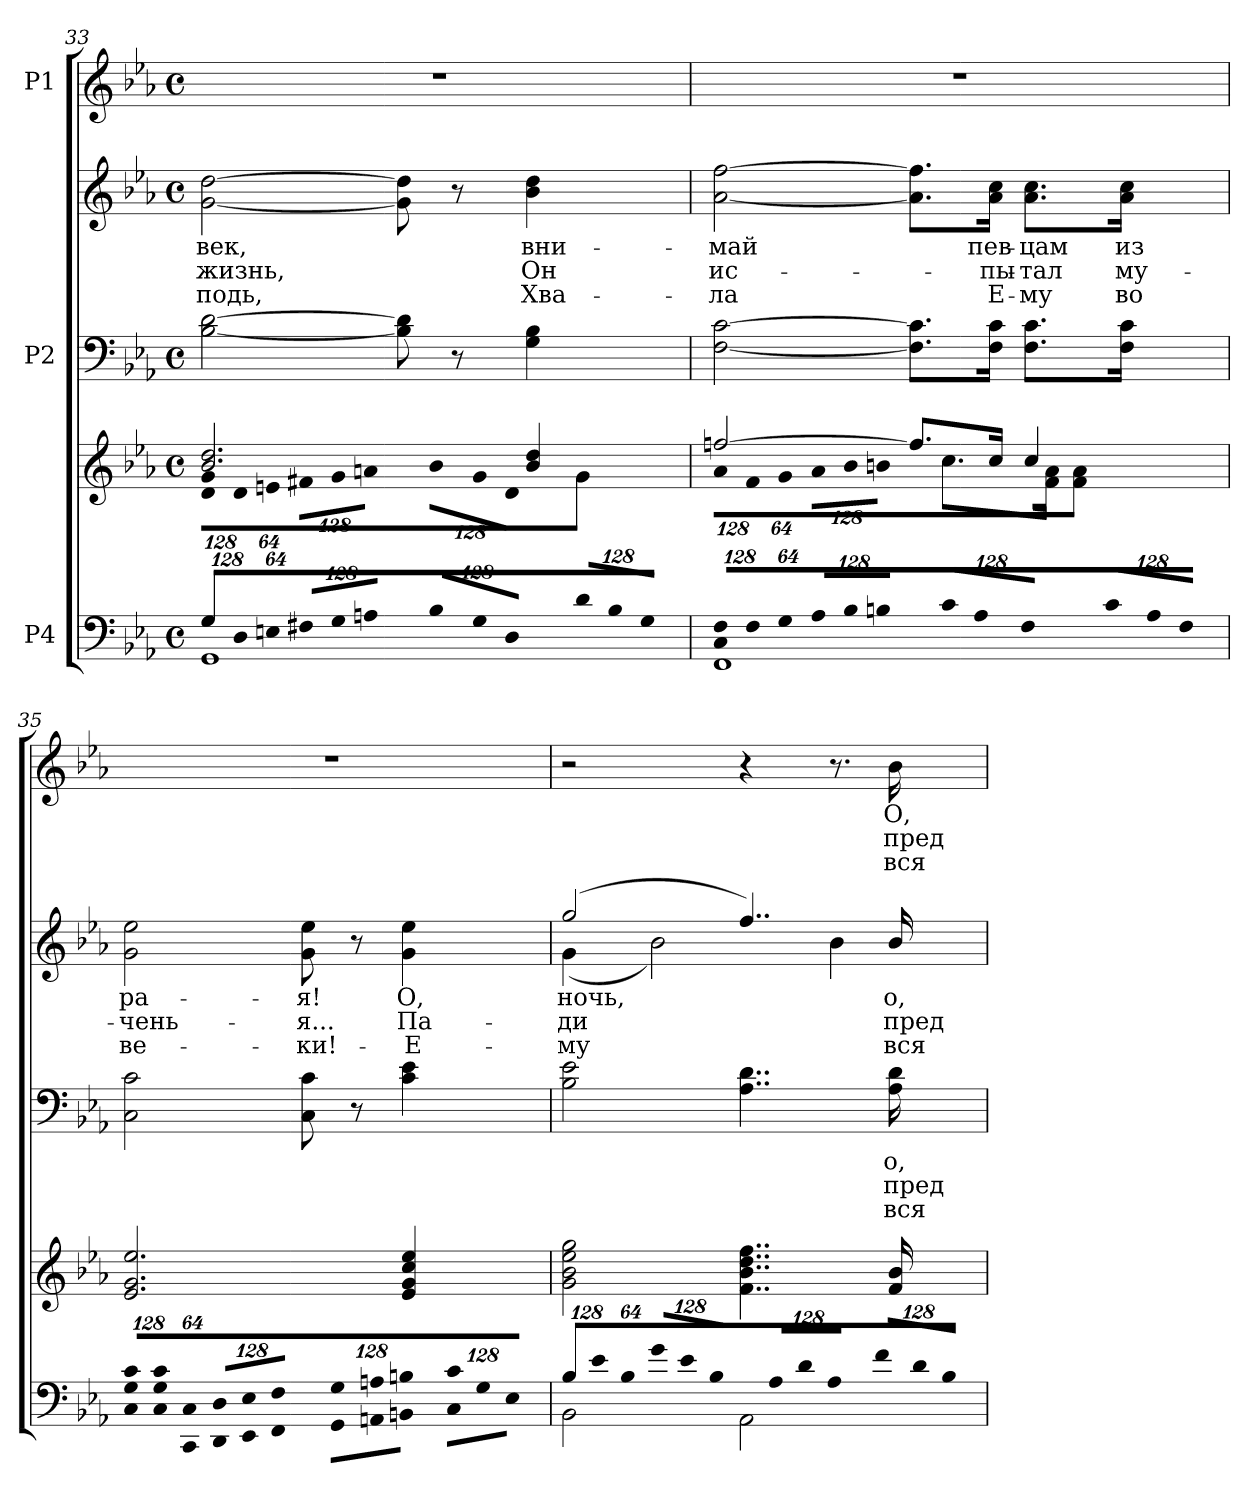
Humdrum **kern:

**kern	**kern	**kern	**text	**text	**text	**kern	**text	**text	**text	**kern	**text	**text	**text
*part3	*part3	*part2	*part2	*part2	*part2	*part2	*part2	*part2	*part2	*part1	*part1	*part1	*part1
*staff5	*staff4	*staff3	*staff3	*staff3	*staff3	*staff2	*staff2	*staff2	*staff2	*staff1	*staff1	*staff1	*staff1
*I"P4	*	*I"P2	*	*	*	*	*	*	*	*I"P1	*	*	*
*clefF4	*clefG2	*clefF4	*	*	*	*clefG2	*	*	*	*clefG2	*	*	*
*k[b-e-a-]	*k[b-e-a-]	*k[b-e-a-]	*	*	*	*k[b-e-a-]	*	*	*	*k[b-e-a-]	*	*	*
*E-:	*E-:	*E-:	*	*	*	*E-:	*	*	*	*E-:	*	*	*
*M4/4	*M4/4	*M4/4	*	*	*	*M4/4	*	*	*	*M4/4	*	*	*
*met(c)	*met(c)	*met(c)	*	*	*	*met(c)	*	*	*	*met(c)	*	*	*
*Xbrackettup	*	*	*	*	*	*	*	*	*	*	*	*	*
=33	=33	=33	=33	=33	=33	=33	=33	=33	=33	=33	=33	=33	=33
!LO:N:vis=8	!	!	!	!	!	!	!	!	!	!	!	!	!
*^	*^	*	*	*	*	*	*	*	*	*	*	*	*
*	*	*	*Xbrackettup	*	*	*	*	*	*	*	*	*	*	*	*
!	!	!	!LO:N:vis=8	!	!	!	!	!	!	!	!	!	!	!	!
!	!	!	!	!	!	!	!	!	!LO:LY:b:color=#000000	!LO:LY:b:color=#000000	!LO:LY:b:color=#000000	!	!	!	!
1024%85Gi/L	1GGi	2.b-i/ 2.ddi	1024%85di\ 1024%85giL	[<2B-i\ [>2di	.	.	.	[<2gi\ [>2ddi	-век,	жизнь,	-подь,	1r	.	.	.
!LO:N:vis=8	!	!	!LO:N:vis=8	!	!	!	!	!	!	!	!	!	!	!	!
1024%85Di/	.	.	1024%85di\	.	.	.	.	.	.	.	.	.	.	.	.
!LO:N:vis=8	!	!	!LO:N:vis=8	!	!	!	!	!	!	!	!	!	!	!	!
512%43Eni/J	.	.	512%43eni\J	.	.	.	.	.	.	.	.	.	.	.	.
!LO:N:vis=8	!	!	!LO:N:vis=8	!	!	!	!	!	!	!	!	!	!	!	!
1024%85F#Xi/L	.	.	1024%85f#Xi\L	.	.	.	.	.	.	.	.	.	.	.	.
!LO:N:vis=8	!	!	!LO:N:vis=8	!	!	!	!	!	!	!	!	!	!	!	!
1024%85Gi/	.	.	1024%85gi\	.	.	.	.	.	.	.	.	.	.	.	.
!LO:N:vis=8	!	!	!LO:N:vis=8	!	!	!	!	!	!	!	!	!	!	!	!
512%43Ani/J	.	.	512%43ani\J	.	.	.	.	.	.	.	.	.	.	.	.
!LO:N:vis=8	!	!	!LO:N:vis=8	!	!	!	!	!	!	!	!	!	!	!	!
1024%85B-i/L	.	.	1024%85b-i\L	8B-i\] 8di]	.	.	.	8gi\] 8ddi]	.	.	.	.	.	.	.
!LO:N:vis=8	!	!	!LO:N:vis=8	!	!	!	!	!	!	!	!	!	!	!	!
1024%85Gi/	.	.	1024%85gi\	.	.	.	.	.	.	.	.	.	.	.	.
.	.	.	.	8r	.	.	.	8r	.	.	.	.	.	.	.
!LO:N:vis=8	!	!	!LO:N:vis=8	!	!	!	!	!	!	!	!	!	!	!	!
512%43Di/J	.	.	512%43di\J	.	.	.	.	.	.	.	.	.	.	.	.
!LO:N:vis=8	!	!	!	!	!	!	!	!	!	!	!	!	!	!	!
!	!	!	!	!	!	!	!	!	!LO:LY:b:color=#000000	!LO:LY:b:color=#000000	!LO:LY:b:color=#000000	!	!	!	!
1024%85di/L	.	4b-i/ 4ddi	4gi\	4Gi\ 4B-i	.	.	.	4b-i\ 4ddi	вни-	Он	Хва-	.	.	.	.
!LO:N:vis=8	!	!	!	!	!	!	!	!	!	!	!	!	!	!	!
1024%85B-i/	.	.	.	.	.	.	.	.	.	.	.	.	.	.	.
!LO:N:vis=8	!	!	!	!	!	!	!	!	!	!	!	!	!	!	!
512%43Gi/J	.	.	.	.	.	.	.	.	.	.	.	.	.	.	.
=34	=34	=34	=34	=34	=34	=34	=34	=34	=34	=34	=34	=34	=34	=34	=34
!LO:N:vis=8	!	!	!LO:N:vis=8	!	!	!	!	!	!	!	!	!	!	!	!
!	!	!	!	!	!	!	!	!	!LO:LY:b:color=#000000	!LO:LY:b:color=#000000	!LO:LY:b:color=#000000	!	!	!	!
1024%85Ci/ 1024%85FiL	1FFi	[>2ffni/	1024%85a-i\L	[<2Fi\ [>2ci	.	.	.	[<2a-i\ [>2ffi	-май	ис-	-ла	1r	.	.	.
!LO:N:vis=8	!	!	!LO:N:vis=8	!	!	!	!	!	!	!	!	!	!	!	!
1024%85Fi/	.	.	1024%85fi\	.	.	.	.	.	.	.	.	.	.	.	.
!LO:N:vis=8	!	!	!LO:N:vis=8	!	!	!	!	!	!	!	!	!	!	!	!
512%43Gi/J	.	.	512%43gi\J	.	.	.	.	.	.	.	.	.	.	.	.
!LO:N:vis=8	!	!	!LO:N:vis=8	!	!	!	!	!	!	!	!	!	!	!	!
1024%85A-i/L	.	.	1024%85a-i\L	.	.	.	.	.	.	.	.	.	.	.	.
!LO:N:vis=8	!	!	!LO:N:vis=8	!	!	!	!	!	!	!	!	!	!	!	!
1024%85B-i/	.	.	1024%85b-i\	.	.	.	.	.	.	.	.	.	.	.	.
!LO:N:vis=8	!	!	!LO:N:vis=8	!	!	!	!	!	!	!	!	!	!	!	!
512%43Bni/J	.	.	512%43bni\J	.	.	.	.	.	.	.	.	.	.	.	.
!LO:N:vis=8	!	!	!	!	!	!	!	!	!	!	!	!	!	!	!
1024%85ci/L	.	8.ffi/L]	8.cci\L	8.Fi\] 8.ci]L	.	.	.	8.a-i\] 8.ffi]L	.	.	.	.	.	.	.
!LO:N:vis=8	!	!	!	!	!	!	!	!	!	!	!	!	!	!	!
1024%85A-i/	.	.	.	.	.	.	.	.	.	.	.	.	.	.	.
!LO:N:vis=8	!	!	!	!	!	!	!	!	!	!	!	!	!	!	!
512%43Fi/J	.	.	.	.	.	.	.	.	.	.	.	.	.	.	.
!	!	!	!	!	!	!	!	!	!LO:LY:b:color=#000000	!LO:LY:b:color=#000000	!LO:LY:b:color=#000000	!	!	!	!
.	.	16cci/Jk	16fi\ 16a-iJk	16Fi\ 16ciJk	.	.	.	16a-i\ 16cciJk	пев-	-пы-	Е-	.	.	.	.
!LO:N:vis=8	!	!	!	!	!	!	!	!	!	!	!	!	!	!	!
!	!	!	!	!	!	!	!	!	!LO:LY:b:color=#000000	!LO:LY:b:color=#000000	!LO:LY:b:color=#000000	!	!	!	!
1024%85ci/L	.	4cci/	4fi\ 4a-i	8.Fi\ 8.ciL	.	.	.	8.a-i\ 8.cciL	-цам	-тал	-му	.	.	.	.
!LO:N:vis=8	!	!	!	!	!	!	!	!	!	!	!	!	!	!	!
1024%85A-i/	.	.	.	.	.	.	.	.	.	.	.	.	.	.	.
!LO:N:vis=8	!	!	!	!	!	!	!	!	!	!	!	!	!	!	!
512%43Fi/J	.	.	.	.	.	.	.	.	.	.	.	.	.	.	.
!	!	!	!	!	!	!	!	!	!LO:LY:b:color=#000000	!LO:LY:b:color=#000000	!LO:LY:b:color=#000000	!	!	!	!
.	.	.	.	16Fi\ 16ciJk	.	.	.	16a-i\ 16cciJk	из	му-	во	.	.	.	.
*v	*v	*	*	*	*	*	*	*	*	*	*	*	*	*	*
*	*v	*v	*	*	*	*	*	*	*	*	*	*	*	*
!!LO:LB:g=z
=35	=35	=35	=35	=35	=35	=35	=35	=35	=35	=35	=35	=35	=35
!LO:N:vis=8	!	!	!	!	!	!	!	!	!	!	!	!	!
!	!	!	!	!	!	!	!LO:LY:b:color=#000000	!LO:LY:b:color=#000000	!LO:LY:b:color=#000000	!	!	!	!
1024%85Ci/ 1024%85Gi 1024%85ciL	2.e-i/ 2.gi 2.ee-i	2Ci\ 2ci	.	.	.	2gi\ 2ee-i	ра-	-чень-	ве-	1r	.	.	.
!LO:N:vis=8	!	!	!	!	!	!	!	!	!	!	!	!	!
1024%85Ci/ 1024%85Gi 1024%85ci	.	.	.	.	.	.	.	.	.	.	.	.	.
!LO:N:vis=8	!	!	!	!	!	!	!	!	!	!	!	!	!
512%43CCi/ 512%43CiJ	.	.	.	.	.	.	.	.	.	.	.	.	.
!LO:N:vis=8	!	!	!	!	!	!	!	!	!	!	!	!	!
1024%85DDi/ 1024%85DiL	.	.	.	.	.	.	.	.	.	.	.	.	.
!LO:N:vis=8	!	!	!	!	!	!	!	!	!	!	!	!	!
1024%85EE-i/ 1024%85E-i	.	.	.	.	.	.	.	.	.	.	.	.	.
!LO:N:vis=8	!	!	!	!	!	!	!	!	!	!	!	!	!
512%43FFi/ 512%43FiJ	.	.	.	.	.	.	.	.	.	.	.	.	.
!LO:N:vis=8	!	!	!	!	!	!	!	!	!	!	!	!	!
!	!	!	!	!	!	!	!LO:LY:b:color=#000000	!LO:LY:b:color=#000000	!LO:LY:b:color=#000000	!	!	!	!
1024%85GGi\ 1024%85GiL	.	8Ci\ 8ci	.	.	.	8gi\ 8ee-i	-я!	-я...	-ки!-	.	.	.	.
!LO:N:vis=8	!	!	!	!	!	!	!	!	!	!	!	!	!
1024%85AAni\ 1024%85Ani	.	.	.	.	.	.	.	.	.	.	.	.	.
.	.	8r	.	.	.	8r	.	.	.	.	.	.	.
!LO:N:vis=8	!	!	!	!	!	!	!	!	!	!	!	!	!
512%43BBni\ 512%43BniJ	.	.	.	.	.	.	.	.	.	.	.	.	.
!LO:N:vis=8	!	!	!	!	!	!	!	!	!	!	!	!	!
!	!	!	!	!	!	!	!LO:LY:b:color=#000000	!LO:LY:b:color=#000000	!LO:LY:b:color=#000000	!	!	!	!
1024%85Ci\ 1024%85ciL	4e-i/ 4gi 4cci 4ee-i	4ci\ 4e-i	.	.	.	4gi\ 4ee-i	О,	Па-	-Е-	.	.	.	.
!LO:N:vis=8	!	!	!	!	!	!	!	!	!	!	!	!	!
1024%85Gi\	.	.	.	.	.	.	.	.	.	.	.	.	.
!LO:N:vis=8	!	!	!	!	!	!	!	!	!	!	!	!	!
512%43E-i\J	.	.	.	.	.	.	.	.	.	.	.	.	.
=36	=36	=36	=36	=36	=36	=36	=36	=36	=36	=36	=36	=36	=36
!LO:N:vis=8	!	!	!	!	!	!	!	!	!	!	!	!	!
*^	*	*	*	*	*	*	*	*	*	*	*	*	*
!	!	!	!	!	!	!	!	!LO:LY:b:color=#000000	!LO:LY:b:color=#000000	!LO:LY:b:color=#000000	!	!	!	!
*	*	*	*	*	*	*	*^	*	*	*	*	*	*	*
1024%85B-i/L	2BB-i\	2gi\ 2b-i 2ee-i 2ggi	2B-i\ 2e-i	.	.	.	(2ggi/	(4gi\	ночь,	-ди	-му	2r	.	.	.
!LO:N:vis=8	!	!	!	!	!	!	!	!	!	!	!	!	!	!	!
1024%85e-i/	.	.	.	.	.	.	.	.	.	.	.	.	.	.	.
!LO:N:vis=8	!	!	!	!	!	!	!	!	!	!	!	!	!	!	!
512%43B-i/J	.	.	.	.	.	.	.	.	.	.	.	.	.	.	.
!LO:N:vis=8	!	!	!	!	!	!	!	!	!	!	!	!	!	!	!
1024%85gi/L	.	.	.	.	.	.	.	2b-i\)	.	.	.	.	.	.	.
!LO:N:vis=8	!	!	!	!	!	!	!	!	!	!	!	!	!	!	!
1024%85e-i/	.	.	.	.	.	.	.	.	.	.	.	.	.	.	.
!LO:N:vis=8	!	!	!	!	!	!	!	!	!	!	!	!	!	!	!
512%43B-i/J	.	.	.	.	.	.	.	.	.	.	.	.	.	.	.
!LO:N:vis=8	!	!	!	!	!	!	!	!	!	!	!	!	!	!	!
1024%85A-i/L	2AA-i\	4..fi\ 4..b-i 4..ddi 4..ffi	4..A-i\ 4..di	.	.	.	4..ffi/)	.	.	.	.	4r	.	.	.
!LO:N:vis=8	!	!	!	!	!	!	!	!	!	!	!	!	!	!	!
1024%85di/	.	.	.	.	.	.	.	.	.	.	.	.	.	.	.
!LO:N:vis=8	!	!	!	!	!	!	!	!	!	!	!	!	!	!	!
512%43A-i/J	.	.	.	.	.	.	.	.	.	.	.	.	.	.	.
!LO:N:vis=8	!	!	!	!	!	!	!	!	!	!	!	!	!	!	!
1024%85fi/L	.	.	.	.	.	.	.	4b-i\	.	.	.	8.r	.	.	.
!LO:N:vis=8	!	!	!	!	!	!	!	!	!	!	!	!	!	!	!
1024%85di/	.	.	.	.	.	.	.	.	.	.	.	.	.	.	.
!LO:N:vis=8	!	!	!	!	!	!	!	!	!	!	!	!	!	!	!
512%43B-i/J	.	.	.	.	.	.	.	.	.	.	.	.	.	.	.
!	!	!	!	!LO:LY:b:color=#000000	!LO:LY:b:color=#000000	!LO:LY:b:color=#000000	!	!	!	!	!	!	!	!	!
!	!	!	!	!	!	!	!	!	!LO:LY:b:color=#000000	!LO:LY:b:color=#000000	!LO:LY:b:color=#000000	!	!	!	!
!	!	!	!	!	!	!	!	!	!	!	!	!	!LO:LY:b:color=#000000	!LO:LY:b:color=#000000	!LO:LY:b:color=#000000
.	.	16fi/ 16b-i	16A-i\ 16di	о,	пред	вся	16b-i/	.	о,	пред	вся	16b-i\	О,	пред	вся
*v	*v	*	*	*	*	*	*v	*v	*	*	*	*	*	*	*
=	=	=	=	=	=	=	=	=	=	=	=	=	=
*-	*-	*-	*-	*-	*-	*-	*-	*-	*-	*-	*-	*-	*-
